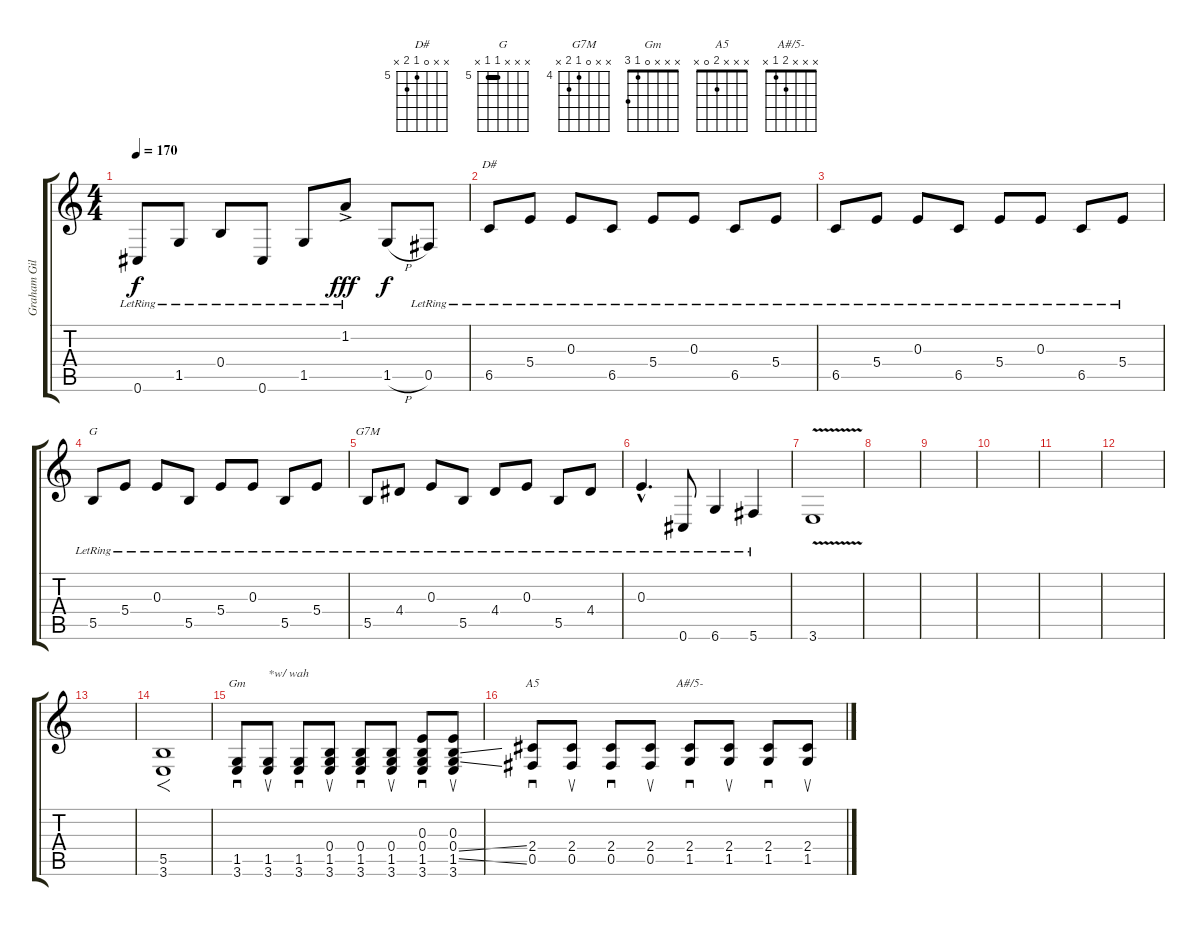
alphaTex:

\track ("Graham Gillespie (Guitar)" "Graham Gil") {instrument distortionguitar}
\staff {score tabs}
\tuning (Db4 Ab3 E3 B2 Gb2 Db2) {hide}
\chord ("D#" x x 0 5 6 x) {firstfret 5}
\chord ("G" x x x 5 5 x) {firstfret 5 barre 5}
\chord ("G7M" x x 0 4 5 x) {firstfret 4}
\chord ("Gm" x x x 0 1 3)
\chord ("A5" x x x 2 0 x)
\chord ("A#/5-" x x x 2 1 x)
\ts (4 4)
\tempo 170
\clef g2
\ks c
0.6{lr}.8{dy f} 1.5{lr}.8 0.4{lr}.8 0.6{lr}.8 1.5{lr}.8 1.2{ac lr}.8{dy fff} 1.5{h}.8{dy f} 0.5{lr}.8 |
6.5{lr}.8{ch "D#"} 5.4{lr}.8 0.3{lr}.8 6.5{lr}.8 5.4{lr}.8 0.3{lr}.8 6.5{lr}.8 5.4{lr}.8 |
6.5{lr}.8 5.4{lr}.8 0.3{lr}.8 6.5{lr}.8 5.4{lr}.8 0.3{lr}.8 6.5{lr}.8 5.4{lr}.8 |
5.5{lr}.8{ch "G"} 5.4{lr}.8 0.3{lr}.8 5.5{lr}.8 5.4{lr}.8 0.3{lr}.8 5.5{lr}.8 5.4{lr}.8 |
5.5{lr}.8{ch "G7M"} 4.4{lr}.8 0.3{lr}.8 5.5{lr}.8 4.4{lr}.8 0.3{lr}.8 5.5{lr}.8 4.4{lr}.8 |
0.3{hac lr}.4{d} 0.6{lr}.8 6.6{lr}.4 5.6{lr}.4 |
3.6{v}.1 |
|
|
|
|
|
|
(5.5 3.6).1{f instrument distortionguitar} |
(1.5 3.6).8{sd ch "Gm"} (1.5 3.6).8{su txt "*w/ wah"} (1.5 3.6).8{sd} (0.4 1.5 3.6).8{su} (0.4 1.5 3.6).8{sd} (0.4 1.5 3.6).8{su} (0.3 0.4 1.5 3.6).8{sd} (0.3 0.4{ss} 1.5{ss} 3.6).8{su} |
(2.4 0.5).8{sd ch "A5"} (2.4 0.5).8{su} (2.4 0.5).8{sd} (2.4 0.5).8{su} (2.4 1.5).8{sd ch "A#/5-"} (2.4 1.5).8{su} (2.4 1.5).8{sd} (2.4 1.5).8{su}
